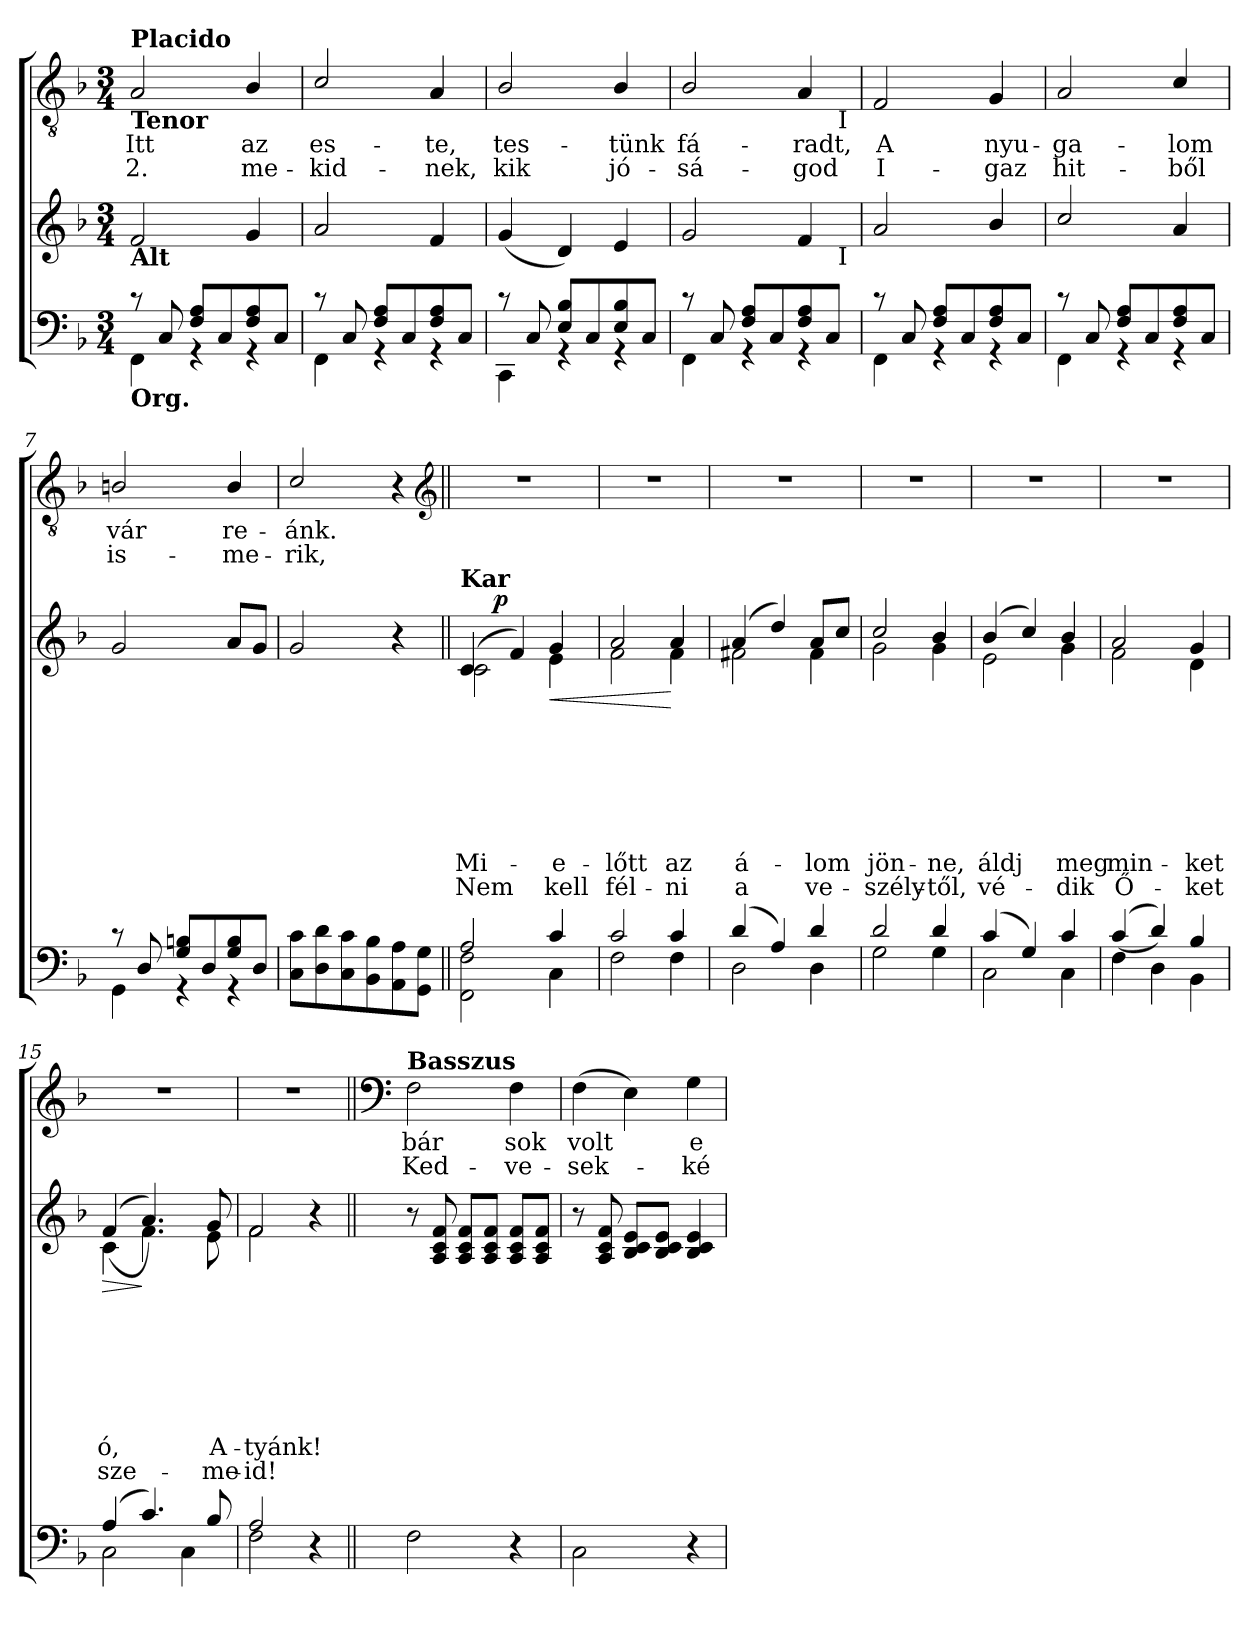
**kern	**kern	**text	**text	**text	**text	**text	**text	**text	**text	**dynam	**kern	**text	**text
*part3	*part2	*part2	*part2	*part2	*part2	*part2	*part2	*part2	*part2	*part2	*part1	*part1	*part1
*staff3	*staff2	*staff2	*staff2	*staff2	*staff2	*staff2	*staff2	*staff2	*staff2	*staff2	*staff1	*staff1	*staff1
*clefF4	*clefG2	*	*	*	*	*	*	*	*	*	*clefGv2	*	*
*k[b-]	*k[b-]	*	*	*	*	*	*	*	*	*	*k[b-]	*	*
*F:	*F:	*	*	*	*	*	*	*	*	*	*F:	*	*
*M3/4	*M3/4	*	*	*	*	*	*	*	*	*	*M3/4	*	*
=1	=1	=1	=1	=1	=1	=1	=1	=1	=1	=1	=1	=1	=1
*^	*	*	*	*	*	*	*	*	*	*	*	*	*
!	!	!	!	!	!	!	!	!	!	!	!	!LO:TX:a:B:t=Placido	!	!
!	!	!	!	!	!	!	!	!	!	!	!	!LO:TX:b:B:t=Tenor	!	!
!	!	!LO:TX:b:B:t=Alt	!	!	!	!	!	!	!	!	!	!	!	!
!LO:TX:b:B:t=Org.	!	!	!	!	!	!	!	!	!	!	!	!	!	!
!	!	!	!	!	!	!	!	!	!	!	!	!	!LO:LY:b	!LO:LY:b
8rB	4FF\	2f/	.	.	.	.	.	.	.	.	.	2A/	Itt	2.
8C/	.	.	.	.	.	.	.	.	.	.	.	.	.	.
8F/ 8A/L	4rFF	.	.	.	.	.	.	.	.	.	.	.	.	.
8C/	.	.	.	.	.	.	.	.	.	.	.	.	.	.
!	!	!	!	!	!	!	!	!	!	!	!	!	!LO:LY:b	!LO:LY:b
8F/ 8A/	4rFF	4g/	.	.	.	.	.	.	.	.	.	4B-/	az	-me-
8C/J	.	.	.	.	.	.	.	.	.	.	.	.	.	.
=2	=2	=2	=2	=2	=2	=2	=2	=2	=2	=2	=2	=2	=2	=2
!	!	!	!	!	!	!	!	!	!	!	!	!	!LO:LY:b	!LO:LY:b
8rB	4FF\	2a/	.	.	.	.	.	.	.	.	.	2c/	es-	-kid-
8C/	.	.	.	.	.	.	.	.	.	.	.	.	.	.
8F/ 8A/L	4rFF	.	.	.	.	.	.	.	.	.	.	.	.	.
8C/	.	.	.	.	.	.	.	.	.	.	.	.	.	.
!	!	!	!	!	!	!	!	!	!	!	!	!	!LO:LY:b	!LO:LY:b
8F/ 8A/	4rFF	4f/	.	.	.	.	.	.	.	.	.	4A/	-te,	-nek,
8C/J	.	.	.	.	.	.	.	.	.	.	.	.	.	.
=3	=3	=3	=3	=3	=3	=3	=3	=3	=3	=3	=3	=3	=3	=3
!	!	!	!	!	!	!	!	!	!	!	!	!	!LO:LY:b	!LO:LY:b
8rB	4CC\	(>4g/	.	.	.	.	.	.	.	.	.	2B-/	tes-	kik
8C/	.	.	.	.	.	.	.	.	.	.	.	.	.	.
8E/ 8B-/L	4rFF	4d/)	.	.	.	.	.	.	.	.	.	.	.	.
8C/	.	.	.	.	.	.	.	.	.	.	.	.	.	.
!	!	!	!	!	!	!	!	!	!	!	!	!	!LO:LY:b	!LO:LY:b
8E/ 8B-/	4rFF	4e/	.	.	.	.	.	.	.	.	.	4B-/	-tünk	jó-
8C/J	.	.	.	.	.	.	.	.	.	.	.	.	.	.
=4	=4	=4	=4	=4	=4	=4	=4	=4	=4	=4	=4	=4	=4	=4
!	!	!	!	!	!	!	!	!	!	!	!	!	!LO:LY:b	!LO:LY:b
*	*	*^	*	*	*	*	*	*	*	*	*	*^	*	*
8rB	4FF\	2g/	2ryy	.	.	.	.	.	.	.	.	.	2B-/	2ryy	fá-	-sá-
8C/	.	.	.	.	.	.	.	.	.	.	.	.	.	.	.	.
8F/ 8A/L	4rFF	.	.	.	.	.	.	.	.	.	.	.	.	.	.	.
8C/	.	.	.	.	.	.	.	.	.	.	.	.	.	.	.	.
!	!	!	!	!	!	!	!	!	!	!	!	!	!	!	!LO:LY:b	!LO:LY:b
8F/ 8A/	4rFF	4f/	8ryy	.	.	.	.	.	.	.	.	.	4A/	8ryy	-radt,	-god
8C/J	.	.	32ryy	.	.	.	.	.	.	.	.	.	.	32ryy	.	.
!	!	!	!	!	!	!	!	!	!	!	!	!	!	!LO:TX:b:t=I	!	!
!	!	!	!LO:TX:b:t=I	!	!	!	!	!	!	!	!	!	!	!	!	!
.	.	.	16.ryy	.	.	.	.	.	.	.	.	.	.	16.ryy	.	.
*	*	*v	*v	*	*	*	*	*	*	*	*	*	*	*	*	*
*	*	*	*	*	*	*	*	*	*	*	*	*v	*v	*	*
!!LO:LB:g=z
=5	=5	=5	=5	=5	=5	=5	=5	=5	=5	=5	=5	=5	=5	=5
*	*	*^	*	*	*	*	*	*	*	*	*	*^	*	*
!	!	!	!	!	!	!	!	!	!	!	!	!	!	!	!LO:LY:b	!LO:LY:b
*	*	*v	*v	*	*	*	*	*	*	*	*	*	*	*	*	*
*	*	*	*	*	*	*	*	*	*	*	*	*v	*v	*	*
8rB	4FF\	2a/	.	.	.	.	.	.	.	.	.	2F/	A	I-
8C/	.	.	.	.	.	.	.	.	.	.	.	.	.	.
8F/ 8A/L	4rFF	.	.	.	.	.	.	.	.	.	.	.	.	.
8C/	.	.	.	.	.	.	.	.	.	.	.	.	.	.
!	!	!	!	!	!	!	!	!	!	!	!	!	!LO:LY:b	!LO:LY:b
8F/ 8A/	4rFF	4b-/	.	.	.	.	.	.	.	.	.	4G/	nyu-	-gaz
8C/J	.	.	.	.	.	.	.	.	.	.	.	.	.	.
=6	=6	=6	=6	=6	=6	=6	=6	=6	=6	=6	=6	=6	=6	=6
!	!	!	!	!	!	!	!	!	!	!	!	!	!LO:LY:b	!LO:LY:b
8rB	4FF\	2cc/	.	.	.	.	.	.	.	.	.	2A/	-ga-	hit-
8C/	.	.	.	.	.	.	.	.	.	.	.	.	.	.
8F/ 8A/L	4rFF	.	.	.	.	.	.	.	.	.	.	.	.	.
8C/	.	.	.	.	.	.	.	.	.	.	.	.	.	.
!	!	!	!	!	!	!	!	!	!	!	!	!	!LO:LY:b	!LO:LY:b
8F/ 8A/	4rFF	4a/	.	.	.	.	.	.	.	.	.	4c/	-lom	-ből
8C/J	.	.	.	.	.	.	.	.	.	.	.	.	.	.
=7	=7	=7	=7	=7	=7	=7	=7	=7	=7	=7	=7	=7	=7	=7
!	!	!	!	!	!	!	!	!	!	!	!	!	!LO:LY:b	!LO:LY:b
8rB	4GG\	2g/	.	.	.	.	.	.	.	.	.	2Bn/	vár	is-
8D/	.	.	.	.	.	.	.	.	.	.	.	.	.	.
8G/ 8Bn/L	4rFF	.	.	.	.	.	.	.	.	.	.	.	.	.
8D/	.	.	.	.	.	.	.	.	.	.	.	.	.	.
!	!	!	!	!	!	!	!	!	!	!	!	!	!LO:LY:b	!LO:LY:b
8G/ 8B/	4rFF	8a/L	.	.	.	.	.	.	.	.	.	4B/	re-	-me-
8D/J	.	8g/J	.	.	.	.	.	.	.	.	.	.	.	.
*v	*v	*	*	*	*	*	*	*	*	*	*	*	*	*
=8	=8	=8	=8	=8	=8	=8	=8	=8	=8	=8	=8	=8	=8
!	!	!	!	!	!	!	!	!	!	!	!	!LO:LY:b	!LO:LY:b
8C\ 8c\L	2g/	.	.	.	.	.	.	.	.	.	2c/	-ánk.	-rik,
8D\ 8d\	.	.	.	.	.	.	.	.	.	.	.	.	.
8C\ 8c\	.	.	.	.	.	.	.	.	.	.	.	.	.
8BB-\ 8B-\	.	.	.	.	.	.	.	.	.	.	.	.	.
8AA\ 8A\	4r	.	.	.	.	.	.	.	.	.	4r	.	.
8GG\ 8G\J	.	.	.	.	.	.	.	.	.	.	.	.	.
*	*	*	*	*	*	*	*	*	*	*	*clefG2	*	*
!!LO:LB:g=z
=9||	=9||	=9||	=9||	=9||	=9||	=9||	=9||	=9||	=9||	=9||	=9||	=9||	=9||
*^	*^	*	*	*	*	*	*	*	*	*	*	*	*
!	!	!LO:TX:a:B:t=Kar	!	!	!	!	!	!	!	!	!	!	!	!	!
!	!	!	!	!	!	!	!	!	!	!LO:LY:b	!LO:LY:b	!	!	!	!
*	*	*	*^	*	*	*	*	*	*	*	*	*	*	*	*
2A/	2FF\ 2F\	(>4c/	2c\	8.ryy	.	.	.	.	.	.	Mi-	Nem	.	2.r	.	.
!	!	!	!	!	!	!	!	!	!	!	!	!	!LO:DY:a	!	!	!
.	.	.	.	2ryy	.	.	.	.	.	.	.	.	p	.	.	.
.	.	4f/)	.	.	.	.	.	.	.	.	.	.	.	.	.	.
!	!	!	!	!	!	!	!	!	!	!	!	!	!LO:HP:b	!	!	!
!	!	!	!	!	!	!	!	!	!	!	!LO:LY:b	!LO:LY:b	!	!	!	!
4c/	4C\	4g/	4e\	.	.	.	.	.	.	.	-e-	kell	<	.	.	.
.	.	.	.	16ryy	.	.	.	.	.	.	.	.	.	.	.	.
*	*	*	*v	*v	*	*	*	*	*	*	*	*	*	*	*	*
=10	=10	=10	=10	=10	=10	=10	=10	=10	=10	=10	=10	=10	=10	=10	=10
*	*	*	*^	*	*	*	*	*	*	*	*	*	*	*	*
!	!	!	!	!	!	!	!	!	!	!	!LO:LY:b	!LO:LY:b	!	!	!	!
*	*	*	*v	*v	*	*	*	*	*	*	*	*	*	*	*	*
2c/	2F\	2a/	2f\	.	.	.	.	.	.	-lőtt	fél-	.	2.r	.	.
!	!	!	!	!	!	!	!	!	!	!LO:LY:b	!LO:LY:b	!	!	!	!
4c/	4F\	4a/	4f\	.	.	.	.	.	.	az	-ni	[	.	.	.
=11	=11	=11	=11	=11	=11	=11	=11	=11	=11	=11	=11	=11	=11	=11	=11
!	!	!	!	!	!	!	!	!	!	!LO:LY:b	!LO:LY:b	!	!	!	!
(>4d/	2D\	(>4a/	2f#X\	.	.	.	.	.	.	á-	a	.	2.r	.	.
4A/)	.	4dd/)	.	.	.	.	.	.	.	.	.	.	.	.	.
!	!	!	!	!	!	!	!	!	!	!LO:LY:b	!LO:LY:b	!	!	!	!
4d/	4D\	8a/L	4f#\	.	.	.	.	.	.	-lom	ve-	.	.	.	.
.	.	8cc/J	.	.	.	.	.	.	.	.	.	.	.	.	.
=12	=12	=12	=12	=12	=12	=12	=12	=12	=12	=12	=12	=12	=12	=12	=12
!	!	!	!	!	!	!	!	!	!	!LO:LY:b	!LO:LY:b	!	!	!	!
2d/	2G\	2cc/	2g\	.	.	.	.	.	.	jön-	-szély-	.	2.r	.	.
!	!	!	!	!	!	!	!	!	!	!LO:LY:b	!LO:LY:b	!	!	!	!
4d/	4G\	4b-/	4g\	.	.	.	.	.	.	-ne,	-től,	.	.	.	.
=13	=13	=13	=13	=13	=13	=13	=13	=13	=13	=13	=13	=13	=13	=13	=13
!	!	!	!	!	!	!	!	!	!	!LO:LY:b	!LO:LY:b	!	!	!	!
(>4c/	2C\	(>4b-/	2e\	.	.	.	.	.	.	áldj	vé-	.	2.r	.	.
4G/)	.	4cc/)	.	.	.	.	.	.	.	.	.	.	.	.	.
!	!	!	!	!	!	!	!	!	!	!LO:LY:b	!LO:LY:b	!	!	!	!
4c/	4C\	4b-/	4g\	.	.	.	.	.	.	meg	-dik	.	.	.	.
=14	=14	=14	=14	=14	=14	=14	=14	=14	=14	=14	=14	=14	=14	=14	=14
!	!	!	!	!	!	!	!	!	!	!LO:LY:b	!LO:LY:b	!	!	!	!
(<(>4c/	4F\	2a/	2f\	.	.	.	.	.	.	min-	Ő-	.	2.r	.	.
4d/))	4D\	.	.	.	.	.	.	.	.	.	.	.	.	.	.
!	!	!	!	!	!	!	!	!	!	!LO:LY:b	!LO:LY:b	!	!	!	!
4B-/	4BB-\	4g/	4d\	.	.	.	.	.	.	-ket	-ket	.	.	.	.
=15	=15	=15	=15	=15	=15	=15	=15	=15	=15	=15	=15	=15	=15	=15	=15
!	!	!	!	!	!	!	!	!	!	!	!	!LO:HP:b	!	!	!
!	!	!	!	!	!	!	!	!	!	!LO:LY:b	!LO:LY:b	!	!	!	!
(>4A/	2C\	(<(>4f/	4c\	.	.	.	.	.	.	ó,	sze-	>	2.r	.	.
4.c/)	.	4.a/))	4.f\	.	.	.	.	.	.	.	.	]	.	.	.
.	4C\	.	.	.	.	.	.	.	.	.	.	.	.	.	.
!	!	!	!	!	!	!	!	!	!	!LO:LY:b	!LO:LY:b	!	!	!	!
8B-/	.	8g/	8e\	.	.	.	.	.	.	A-	-me-	.	.	.	.
=16	=16	=16	=16	=16	=16	=16	=16	=16	=16	=16	=16	=16	=16	=16	=16
!	!	!	!	!	!	!	!	!	!	!LO:LY:b	!LO:LY:b	!	!	!	!
2A/	2F\	2f/	2f\	.	.	.	.	.	.	-tyánk!	-id!	.	2.r	.	.
4r	4ryy	4r	4ryy	.	.	.	.	.	.	.	.	.	.	.	.
*v	*v	*	*	*	*	*	*	*	*	*	*	*	*	*	*
*	*v	*v	*	*	*	*	*	*	*	*	*	*	*	*
!!LO:LB:g=z
=17||	=17||	=17||	=17||	=17||	=17||	=17||	=17||	=17||	=17||	=17||	=17||	=17||	=17||
*	*	*	*	*	*	*	*	*	*	*	*clefF4	*	*
*^	*^	*	*	*	*	*	*	*	*	*	*	*	*
!	!	!	!	!	!	!	!	!	!	!	!	!	!LO:TX:a:B:t=Basszus	!	!
!LO:TX:a:B:t=Org.	!	!	!	!	!	!	!	!	!	!	!	!	!	!	!
!	!	!	!	!	!	!	!	!	!	!	!	!	!	!LO:LY:b	!LO:LY:b
*v	*v	*	*	*	*	*	*	*	*	*	*	*	*	*	*
*	*v	*v	*	*	*	*	*	*	*	*	*	*	*	*
2F\	8r	.	.	.	.	.	.	.	.	.	2F\	bár	Ked-
.	8A/ 8c/ 8f/	.	.	.	.	.	.	.	.	.	.	.	.
.	8A/ 8c/ 8f/L	.	.	.	.	.	.	.	.	.	.	.	.
.	8A/ 8c/ 8f/J	.	.	.	.	.	.	.	.	.	.	.	.
!	!	!	!	!	!	!	!	!	!	!	!	!LO:LY:b	!LO:LY:b
4r	8A/ 8c/ 8f/L	.	.	.	.	.	.	.	.	.	4F\	sok	-ve-
.	8A/ 8c/ 8f/J	.	.	.	.	.	.	.	.	.	.	.	.
=18	=18	=18	=18	=18	=18	=18	=18	=18	=18	=18	=18	=18	=18
!	!	!	!	!	!	!	!	!	!	!	!	!LO:LY:b	!LO:LY:b
2C\	8r	.	.	.	.	.	.	.	.	.	(<4F\	volt	-sek-
.	8A/ 8c/ 8f/	.	.	.	.	.	.	.	.	.	.	.	.
.	8B-/ 8c/ 8e/L	.	.	.	.	.	.	.	.	.	4E\)	.	.
.	8B-/ 8c/ 8e/J	.	.	.	.	.	.	.	.	.	.	.	.
!	!	!	!	!	!	!	!	!	!	!	!	!LO:LY:b	!LO:LY:b
4r	4B-/ 4c/ 4e/	.	.	.	.	.	.	.	.	.	4G\	e	-ké
=	=	=	=	=	=	=	=	=	=	=	=	=	=
*-	*-	*-	*-	*-	*-	*-	*-	*-	*-	*-	*-	*-	*-
